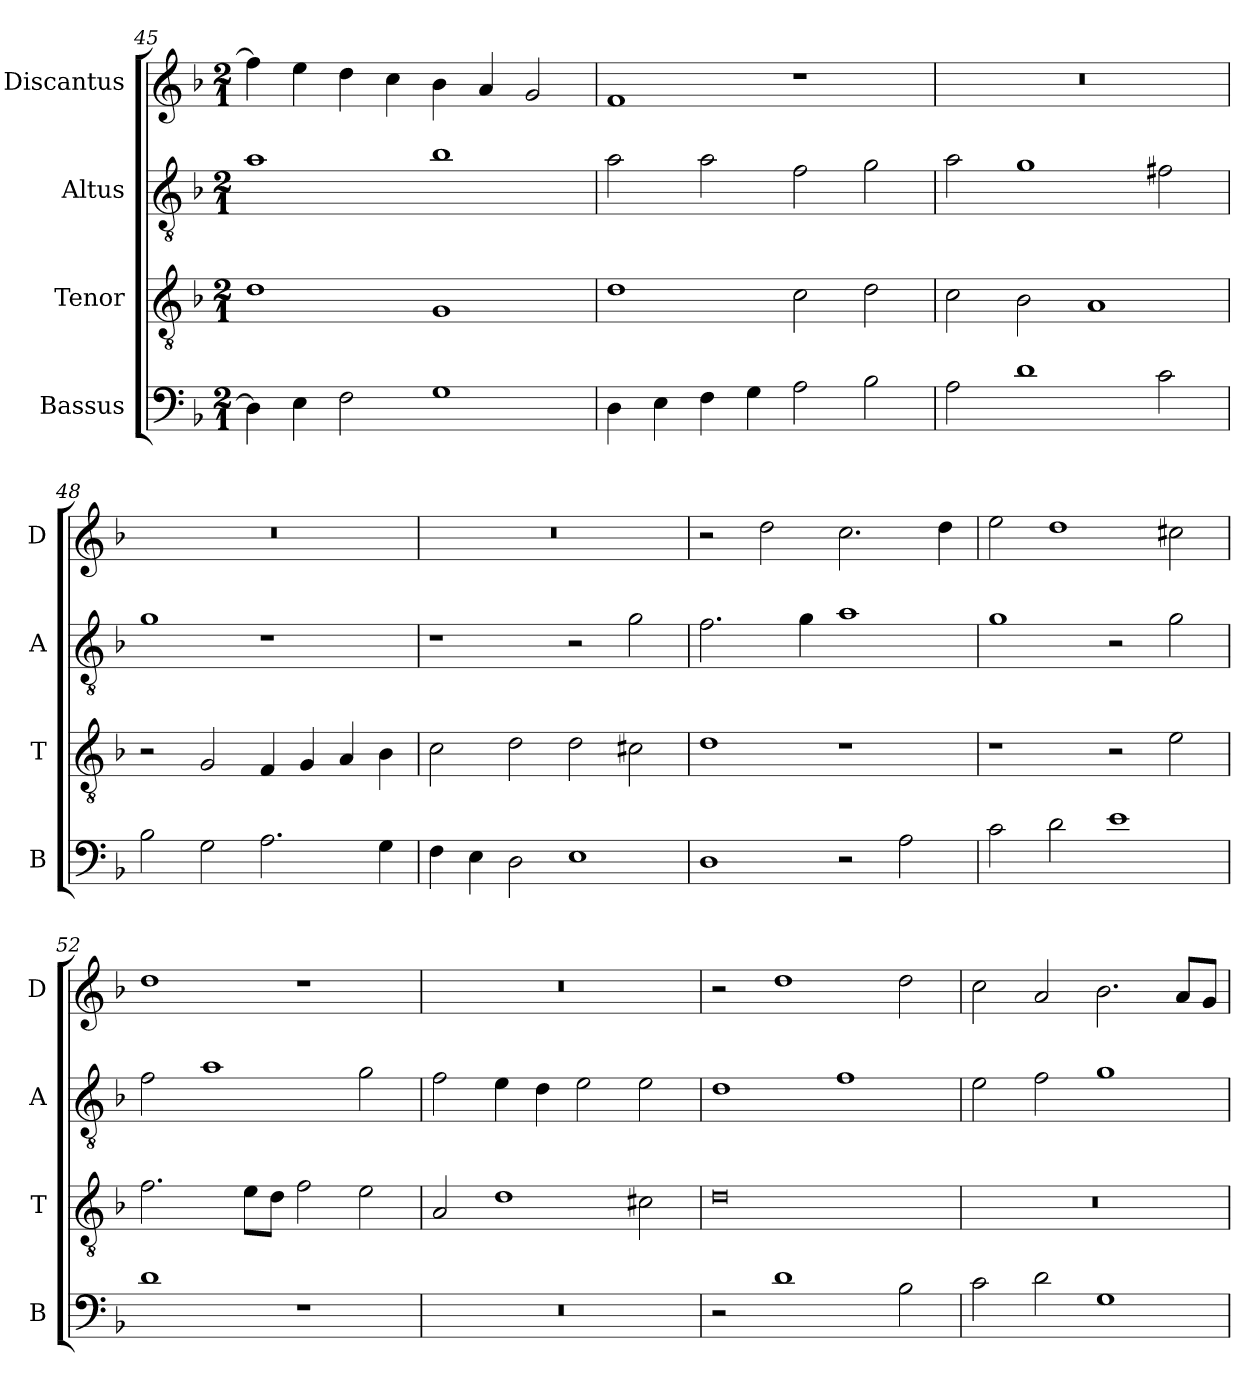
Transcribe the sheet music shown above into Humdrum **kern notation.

**kern	**kern	**kern	**kern
*part4	*part3	*part2	*part1
*staff4	*staff3	*staff2	*staff1
*I"Bassus	*I"Tenor	*I"Altus	*I"Discantus
*I'B	*I'T	*I'A	*I'D
*clefF4	*clefGv2	*clefGv2	*clefG2
*k[b-]	*k[b-]	*k[b-]	*k[b-]
*M2/1	*M2/1	*M2/1	*M2/1
=45	=45	=45	=45
4D\]	1d	1a	4ff\]
4E\	.	.	4ee\
2F\	.	.	4dd\
.	.	.	4cc\
1G	1G	1b-	4b-\
.	.	.	4a/
.	.	.	2g/
=46	=46	=46	=46
4D\	1d	2a\	1f
4E\	.	.	.
4F\	.	2a\	.
4G\	.	.	.
2A\	2c\	2f\	1r
2B-\	2d\	2g\	.
=47	=47	=47	=47
2A\	2c\	2a\	0r
1d	2B-\	1g	.
.	1A	.	.
2c\	.	2f#X\	.
=48	=48	=48	=48
2B-\	2r	1g	0r
2G\	2G/	.	.
2.A\	4F/	1r	.
.	4G/	.	.
.	4A/	.	.
4G\	4B-\	.	.
=49	=49	=49	=49
4F\	2c\	1r	0r
4E\	.	.	.
2D\	2d\	.	.
1E	2d\	2r	.
.	2c#X\	2g\	.
=50	=50	=50	=50
1D	1d	2.f\	2r
.	.	.	2dd\
.	.	4g\	.
2r	1r	1a	2.cc\
2A\	.	.	.
.	.	.	4dd\
=51	=51	=51	=51
2c\	1r	1g	2ee\
2d\	.	.	1dd
1e	2r	2r	.
.	2e\	2g\	2cc#X\
=52	=52	=52	=52
1d	2.f\	2f\	1dd
.	.	1a	.
.	8e\L	.	.
.	8d\J	.	.
1r	2f\	.	1r
.	2e\	2g\	.
=53	=53	=53	=53
0r	2A/	2f\	0r
.	1d	4e\	.
.	.	4d\	.
.	.	2e\	.
.	2c#X\	2e\	.
=54	=54	=54	=54
2r	0d	1d	2r
1d	.	.	1dd
.	.	1f	.
2B-\	.	.	2dd\
=55	=55	=55	=55
2c\	0r	2e\	2cc\
2d\	.	2f\	2a/
1G	.	1g	2.b-\
.	.	.	8a/L
.	.	.	8g/J
=	=	=	=
*-	*-	*-	*-
